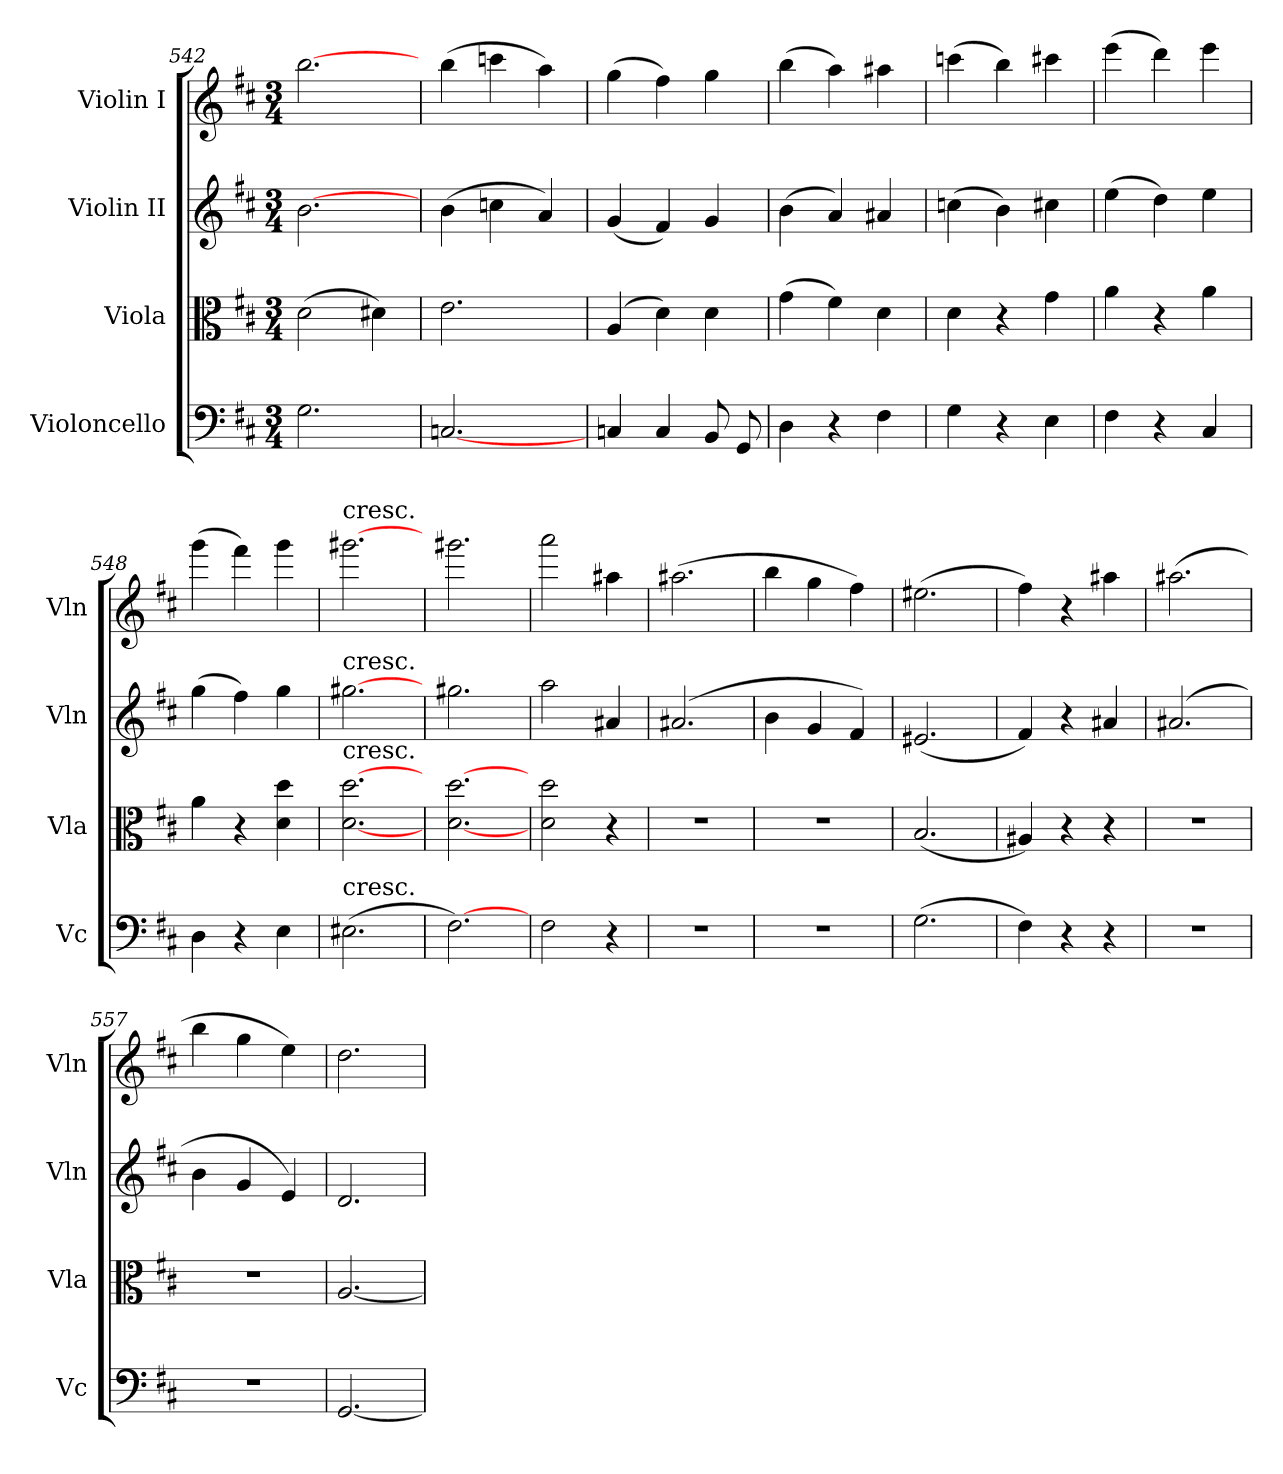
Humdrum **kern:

**kern	**kern	**kern	**kern
*part4	*part3	*part2	*part1
*staff4	*staff3	*staff2	*staff1
*I"Violoncello	*I"Viola	*I"Violin II	*I"Violin I
*I'Vc	*I'Vla	*I'Vln	*I'Vln
*clefF4	*clefC3	*clefG2	*clefG2
*k[f#c#]	*k[f#c#]	*k[f#c#]	*k[f#c#]
*D:	*D:	*D:	*D:
*M3/4	*M3/4	*M3/4	*M3/4
=542	=542	=542	=542
2.G	(2d	[2.b	[2.bb
.	4d#X)	.	.
=543	=543	=543	=543
[2.Cn	2.e	(4b	(4bb
.	.	4ccn	4cccn
.	.	4a)	4aa)
=544	=544	=544	=544
4Cn	(4A	(4g	(4gg
4C	4d)	4f#)	4ff#)
8BB	4d	4g	4gg
8GG	.	.	.
=545	=545	=545	=545
4D	(4g	(4b	(4bb
4r	4f#)	4a)	4aa)
4F#	4d	4a#X	4aa#X
=546	=546	=546	=546
4G	4d	(4ccn	(4cccn
4r	4r	4b)	4bb)
4E	4g	4cc#X	4ccc#X
=547	=547	=547	=547
4F#	4a	(4ee	(4eee
4r	4r	4dd)	4ddd)
4C#	4a	4ee	4eee
=548	=548	=548	=548
4D	4a	(4gg	(4ggg
4r	4r	4ff#)	4fff#)
4E	4d 4dd	4gg	4ggg
=549	=549	=549	=549
!	!	!	!LO:TX:a:t=cresc.
!	!	!LO:TX:a:t=cresc.	!
!	!LO:TX:a:t=cresc.	!	!
!LO:TX:a:t=cresc.	!	!	!
(2.E#X	[2.d [2.dd	[2.gg#X	[2.ggg#X
=550	=550	=550	=550
[2.F#)	[2.d [2.dd	2.gg#X	2.ggg#X
=551	=551	=551	=551
2F#	2d 2dd	2aa	2aaa
4r	4r	4a#X	4aa#X
=552	=552	=552	=552
2.r	2.r	(2.a#X	(2.aa#X
=553	=553	=553	=553
2.r	2.r	4b	4bb
.	.	4g	4gg
.	.	4f#)	4ff#)
=554	=554	=554	=554
(2.G	(2.B	(2.e#X	(2.ee#X
=555	=555	=555	=555
4F#)	4A#X)	4f#)	4ff#)
4r	4r	4r	4r
4r	4r	4a#X	4aa#X
=556	=556	=556	=556
2.r	2.r	(2.a#X	(2.aa#X
=557	=557	=557	=557
2.r	2.r	4b	4bb
.	.	4g	4gg
.	.	4e)	4ee)
=558	=558	=558	=558
[2.GG	[2.A	2.d	2.dd
=	=	=	=
*-	*-	*-	*-
